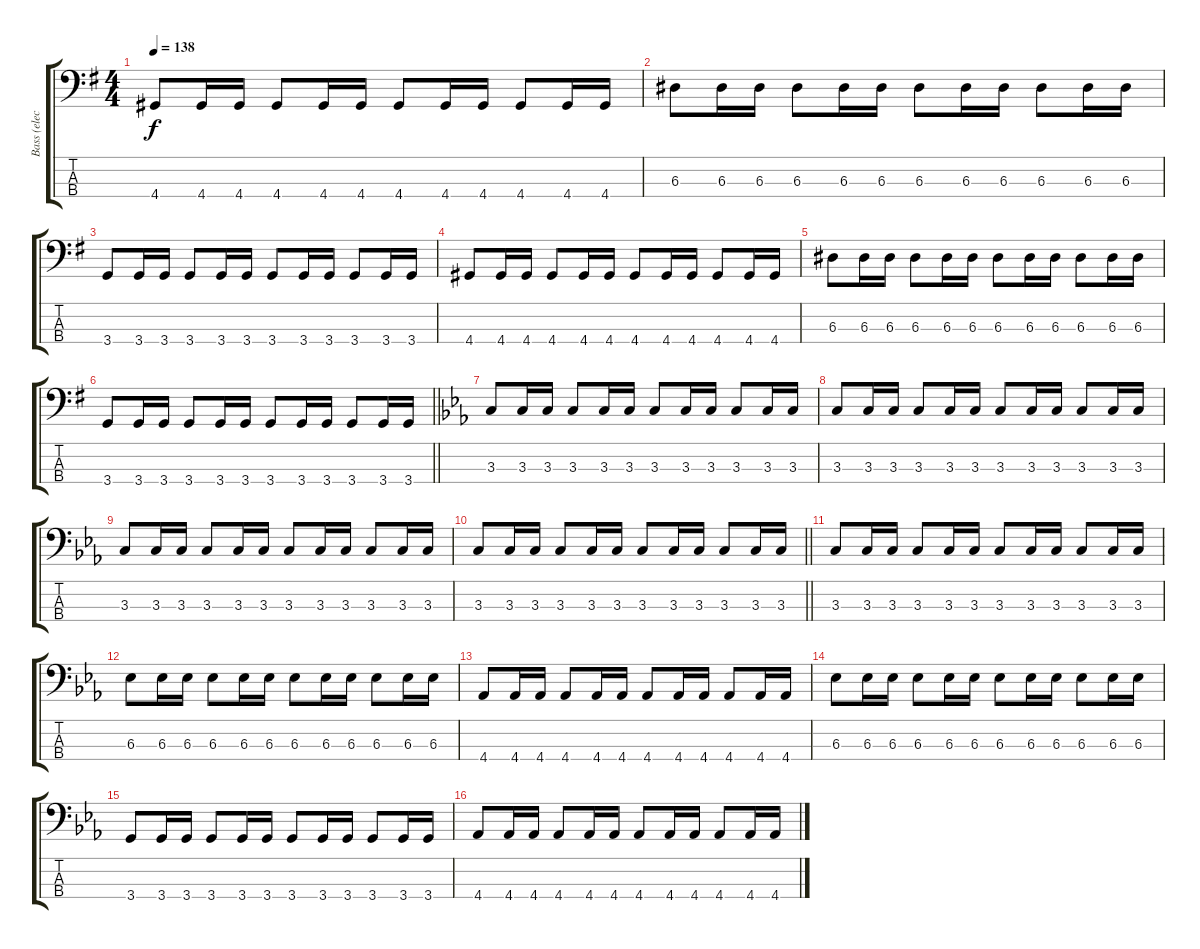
\track ("Bass (elec.)" "Bass (elec") {instrument electricbasspick}
\staff {score tabs}
\tuning (G2 D2 A1 E1) {hide}
\ts (4 4)
\tempo 138
\clef f4
\ks g
4.4.8{dy f} 4.4.16 4.4.16 4.4.8 4.4.16 4.4.16 4.4.8 4.4.16 4.4.16 4.4.8 4.4.16 4.4.16 |
6.3.8 6.3.16 6.3.16 6.3.8 6.3.16 6.3.16 6.3.8 6.3.16 6.3.16 6.3.8 6.3.16 6.3.16 |
3.4.8 3.4.16 3.4.16 3.4.8 3.4.16 3.4.16 3.4.8 3.4.16 3.4.16 3.4.8 3.4.16 3.4.16 |
4.4.8 4.4.16 4.4.16 4.4.8 4.4.16 4.4.16 4.4.8 4.4.16 4.4.16 4.4.8 4.4.16 4.4.16 |
6.3.8 6.3.16 6.3.16 6.3.8 6.3.16 6.3.16 6.3.8 6.3.16 6.3.16 6.3.8 6.3.16 6.3.16 |
\barLineRight lightlight
3.4.8 3.4.16 3.4.16 3.4.8 3.4.16 3.4.16 3.4.8 3.4.16 3.4.16 3.4.8 3.4.16 3.4.16 |
\section ("" "")
\ks eb
3.3.8 3.3.16 3.3.16 3.3.8 3.3.16 3.3.16 3.3.8 3.3.16 3.3.16 3.3.8 3.3.16 3.3.16 |
3.3.8 3.3.16 3.3.16 3.3.8 3.3.16 3.3.16 3.3.8 3.3.16 3.3.16 3.3.8 3.3.16 3.3.16 |
3.3.8 3.3.16 3.3.16 3.3.8 3.3.16 3.3.16 3.3.8 3.3.16 3.3.16 3.3.8 3.3.16 3.3.16 |
\barLineRight lightlight
3.3.8 3.3.16 3.3.16 3.3.8 3.3.16 3.3.16 3.3.8 3.3.16 3.3.16 3.3.8 3.3.16 3.3.16 |
\section ("" "")
3.3.8 3.3.16 3.3.16 3.3.8 3.3.16 3.3.16 3.3.8 3.3.16 3.3.16 3.3.8 3.3.16 3.3.16 |
6.3.8 6.3.16 6.3.16 6.3.8 6.3.16 6.3.16 6.3.8 6.3.16 6.3.16 6.3.8 6.3.16 6.3.16 |
4.4.8 4.4.16 4.4.16 4.4.8 4.4.16 4.4.16 4.4.8 4.4.16 4.4.16 4.4.8 4.4.16 4.4.16 |
6.3.8 6.3.16 6.3.16 6.3.8 6.3.16 6.3.16 6.3.8 6.3.16 6.3.16 6.3.8 6.3.16 6.3.16 |
3.4.8 3.4.16 3.4.16 3.4.8 3.4.16 3.4.16 3.4.8 3.4.16 3.4.16 3.4.8 3.4.16 3.4.16 |
4.4.8 4.4.16 4.4.16 4.4.8 4.4.16 4.4.16 4.4.8 4.4.16 4.4.16 4.4.8 4.4.16 4.4.16
